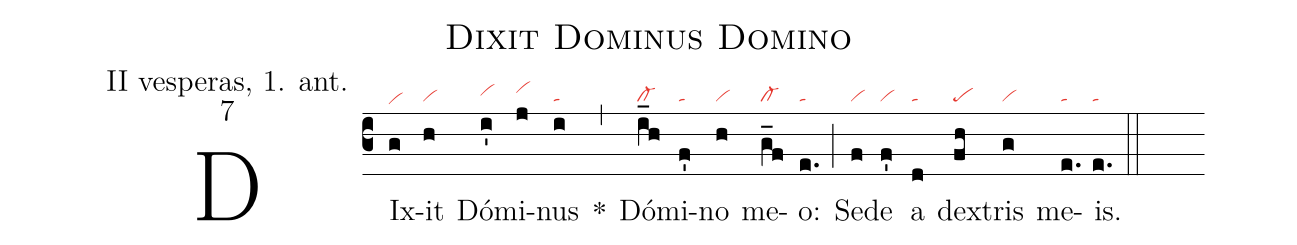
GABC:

name: Dixit Dominus Domino;
office-part: II vesperas, 1. ant.;
mode: 7;
nabc-lines: 1;
%%
(c3)
DIx(g|vihe)it(h|vi) Dó(i'|vihh)mi(j|vihi)nus(i|ta) *(,)
Dó(i_h|cl-)mi(f'|ta)no(h|vi) me(g_f|cl-)o:(e.|ta) (;)
Se(f|vi)de(f'|vi) a(d|ta) dex(fh|pe)tris(g|vi) me(e.|ta)is.(e.|ta) (::)
